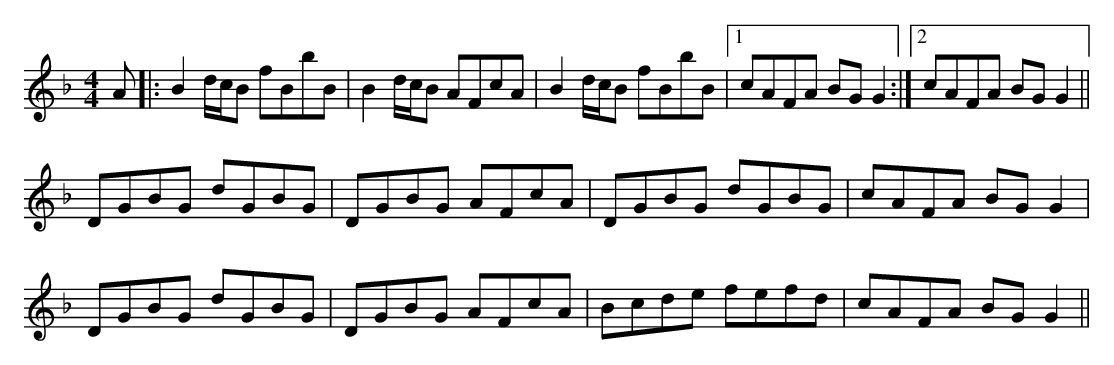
X:1
M:4/4
K:Gdor
A|:B2d/c/B fBbB|B2d/c/B AFcA|B2d/c/B fBbB|1 cAFA BGG2:|2 cAFA BGG2||
DGBG dGBG|DGBG AFcA|DGBG dGBG|cAFA BGG2|
DGBG dGBG|DGBG AFcA|Bcde fefd|cAFA BGG2||
